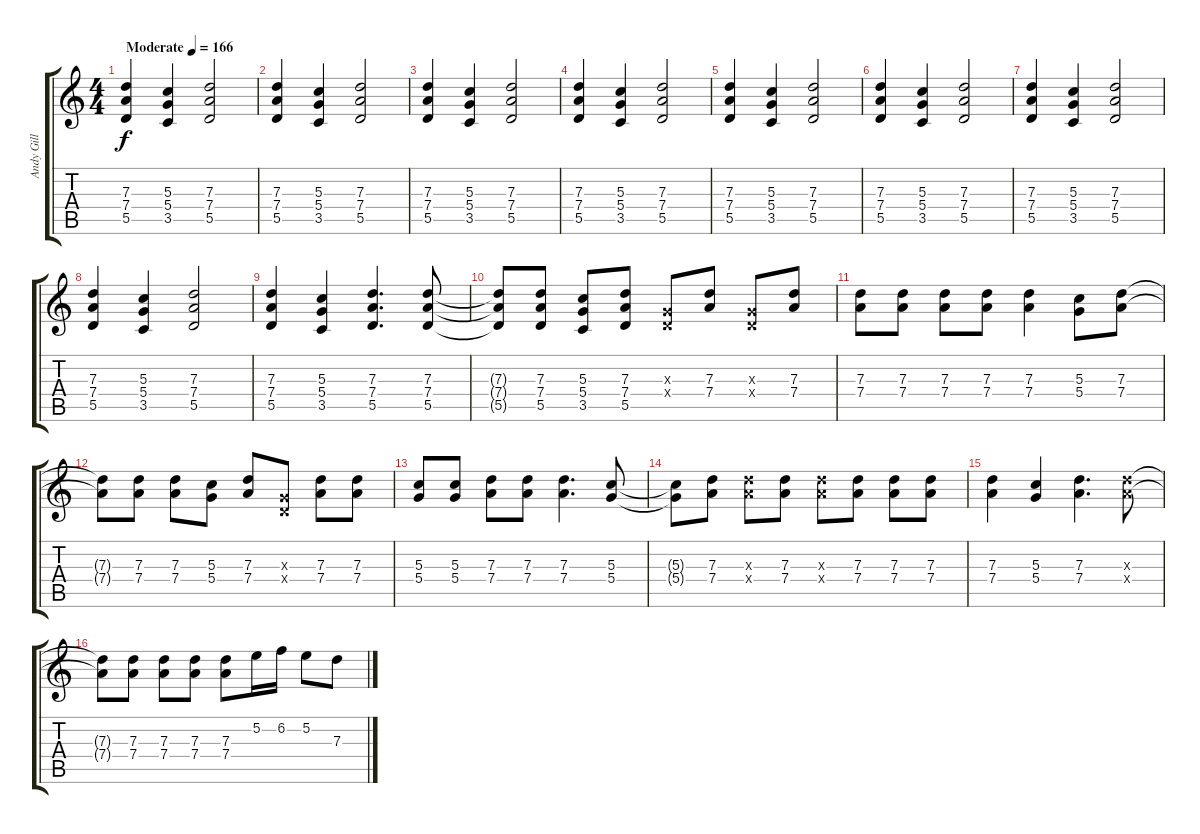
\track ("Andy Gill" "Andy Gill") {instrument electricguitarclean}
\staff {score tabs}
\tuning (E4 B3 G3 D3 A2 E2) {hide}
\ts (4 4)
\tempo (166 "Moderate")
\clef g2
\ks c
(7.3 7.4 5.5).4{dy f instrument electricguitarclean} (5.3 5.4 3.5).4 (7.3 7.4 5.5).2 |
(7.3 7.4 5.5).4 (5.3 5.4 3.5).4 (7.3 7.4 5.5).2 |
(7.3 7.4 5.5).4 (5.3 5.4 3.5).4 (7.3 7.4 5.5).2 |
(7.3 7.4 5.5).4 (5.3 5.4 3.5).4 (7.3 7.4 5.5).2 |
(7.3 7.4 5.5).4 (5.3 5.4 3.5).4 (7.3 7.4 5.5).2 |
(7.3 7.4 5.5).4 (5.3 5.4 3.5).4 (7.3 7.4 5.5).2 |
(7.3 7.4 5.5).4 (5.3 5.4 3.5).4 (7.3 7.4 5.5).2 |
(7.3 7.4 5.5).4 (5.3 5.4 3.5).4 (7.3 7.4 5.5).2 |
(7.3 7.4 5.5).4 (5.3 5.4 3.5).4 (7.3 7.4 5.5).4{d} (7.3 7.4 5.5).8 |
(7.3{t} 7.4{t} 5.5{t}).8 (7.3 7.4 5.5).8 (5.3 5.4 3.5).8 (7.3 7.4 5.5).8 (0.3{x} 0.4{x}).8 (7.3 7.4).8 (0.3{x} 0.4{x}).8 (7.3 7.4).8 |
(7.3 7.4).8 (7.3 7.4).8 (7.3 7.4).8 (7.3 7.4).8 (7.3 7.4).4 (5.3 5.4).8 (7.3 7.4).8 |
(7.3{t} 7.4{t}).8 (7.3 7.4).8 (7.3 7.4).8 (5.3 5.4).8 (7.3 7.4).8 (0.3{x} 0.4{x}).8 (7.3 7.4).8 (7.3 7.4).8 |
(5.3 5.4).8 (5.3 5.4).8 (7.3 7.4).8 (7.3 7.4).8 (7.3 7.4).4{d} (5.3 5.4).8 |
(5.3{t} 5.4{t}).8 (7.3 7.4).8 (7.3{x} 7.4{x}).8 (7.3 7.4).8 (7.3{x} 7.4{x}).8 (7.3 7.4).8 (7.3 7.4).8 (7.3 7.4).8 |
(7.3 7.4).4 (5.3 5.4).4 (7.3 7.4).4{d} (7.3{x} 7.4{x}).8 |
(7.3{t} 7.4{t}).8 (7.3 7.4).8 (7.3 7.4).8 (7.3 7.4).8 (7.3 7.4).8 5.2.16 6.2.16 5.2.8 7.3.8
